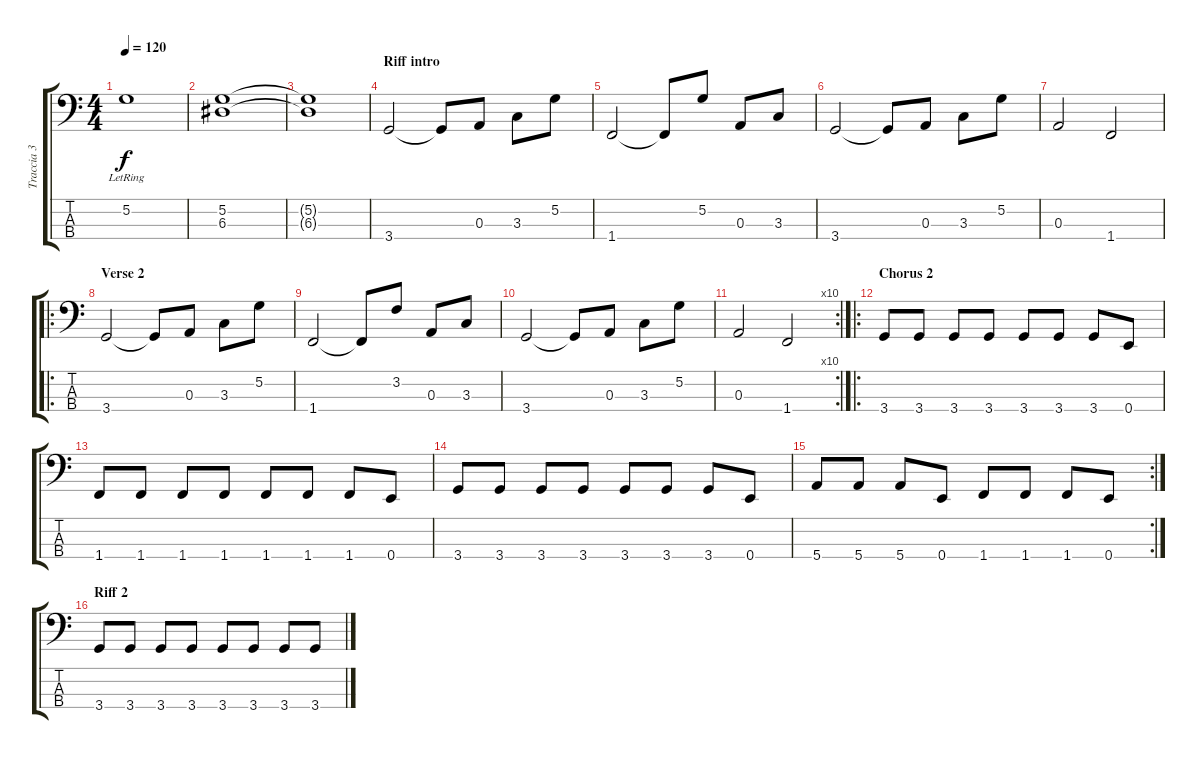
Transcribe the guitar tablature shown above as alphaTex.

\track ("Traccia 3" "Traccia 3") {instrument electricbassfinger}
\staff {score tabs}
\tuning (G2 D2 A1 E1) {hide}
\ts (4 4)
\tempo 120
\clef f4
\ks c
5.2{lr}.1{dy f} |
(5.2 6.3).1 |
(5.2{t} 6.3{t}).1 |
\section ("" "Riff intro")
3.4.2 3.4{t}.8 0.3.8 3.3.8 5.2.8 |
1.4.2 1.4{t}.8 5.2.8 0.3.8 3.3.8 |
3.4.2 3.4{t}.8 0.3.8 3.3.8 5.2.8 |
0.3.2 1.4.2 |
\ro
\section ("" "Verse 2")
3.4.2 3.4{t}.8 0.3.8 3.3.8 5.2.8 |
1.4.2 1.4{t}.8 3.2.8 0.3.8 3.3.8 |
3.4.2 3.4{t}.8 0.3.8 3.3.8 5.2.8 |
\rc 10
0.3.2 1.4.2 |
\ro
\section ("" "Chorus 2")
3.4.8 3.4.8 3.4.8 3.4.8 3.4.8 3.4.8 3.4.8 0.4.8 |
1.4.8 1.4.8 1.4.8 1.4.8 1.4.8 1.4.8 1.4.8 0.4.8 |
3.4.8 3.4.8 3.4.8 3.4.8 3.4.8 3.4.8 3.4.8 0.4.8 |
\rc 2
5.4.8 5.4.8 5.4.8 0.4.8 1.4.8 1.4.8 1.4.8 0.4.8 |
\section ("" "Riff 2")
3.4.8 3.4.8 3.4.8 3.4.8 3.4.8 3.4.8 3.4.8 3.4.8
